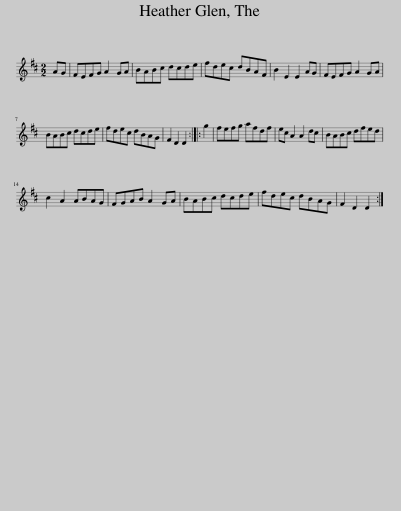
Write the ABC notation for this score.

X:1
L:1/8
M:2/2
I:linebreak $
K:D
V:1 treble
V:1
 AG | FEFG A2 GA | BABc dcde | fdec dBAF | B2 E2 E2 AG | %5
 FEFG A2 GA |$ BABc dcde | fdec dBAG | F2 D2 D2 :: g2 | %10
 fefg afdf | ec A2 A2 dc | BABc dfed |$ c2 A2 ABAG | FGAB A2 GA | %15
 BABc dcde | fdec dBAG | F2 D2 D2 :| %18
